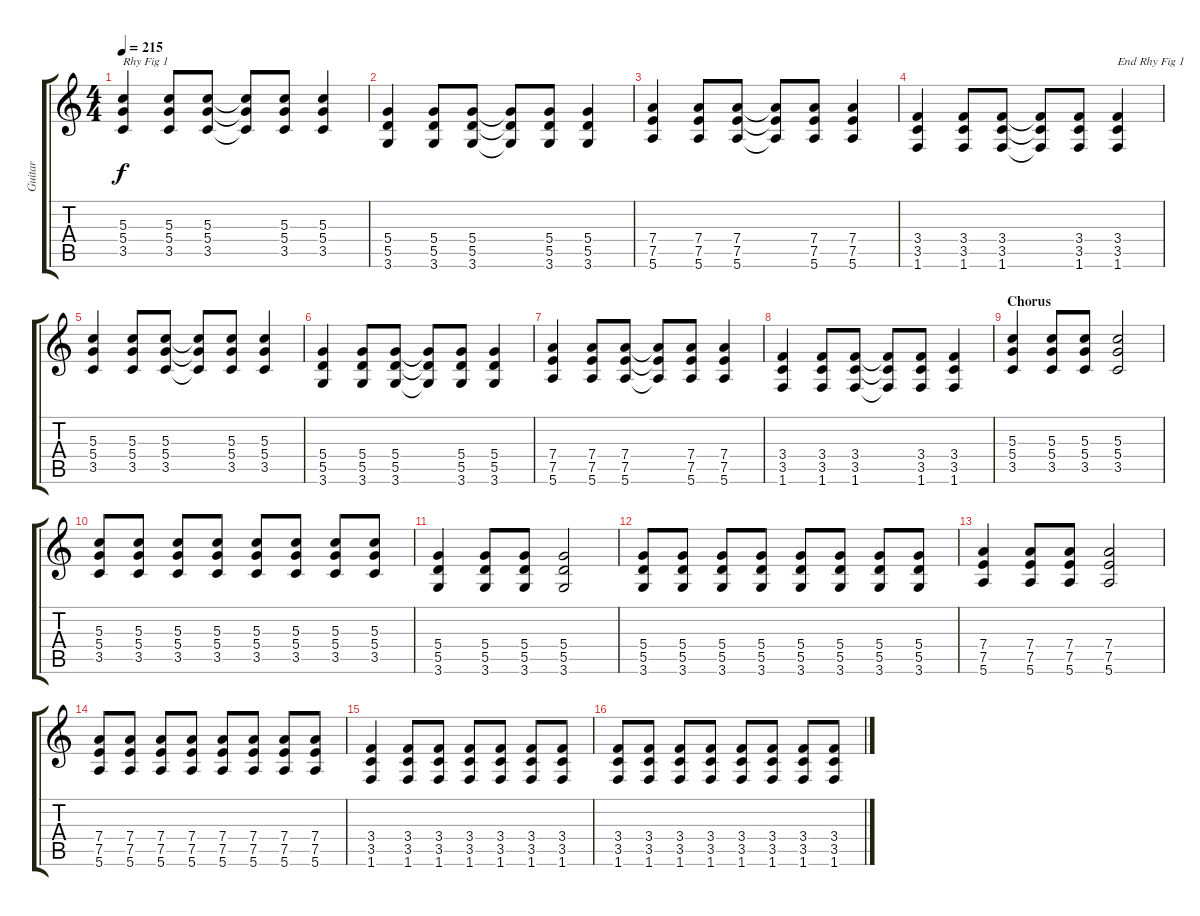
\track ("Guitar" "Guitar") {instrument distortionguitar}
\staff {score tabs}
\tuning (E4 B3 G3 D3 A2 E2) {hide}
\ts (4 4)
\tempo 215
\clef g2
\ks c
(5.3 5.4 3.5).4{txt "Rhy Fig 1" dy f} (5.3 5.4 3.5).8 (5.3 5.4 3.5).8 (5.3{t} 5.4{t} 3.5{t}).8 (5.3 5.4 3.5).8 (5.3 5.4 3.5).4 |
(5.4 5.5 3.6).4 (5.4 5.5 3.6).8 (5.4 5.5 3.6).8 (5.4{t} 5.5{t} 3.6{t}).8 (5.4 5.5 3.6).8 (5.4 5.5 3.6).4 |
(7.4 7.5 5.6).4 (7.4 7.5 5.6).8 (7.4 7.5 5.6).8 (7.4{t} 7.5{t} 5.6{t}).8 (7.4 7.5 5.6).8 (7.4 7.5 5.6).4 |
(3.4 3.5 1.6).4 (3.4 3.5 1.6).8 (3.4 3.5 1.6).8 (3.4{t} 3.5{t} 1.6{t}).8 (3.4 3.5 1.6).8 (3.4 3.5 1.6).4{txt "End Rhy Fig 1"} |
(5.3 5.4 3.5).4 (5.3 5.4 3.5).8 (5.3 5.4 3.5).8 (5.3{t} 5.4{t} 3.5{t}).8 (5.3 5.4 3.5).8 (5.3 5.4 3.5).4 |
(5.4 5.5 3.6).4 (5.4 5.5 3.6).8 (5.4 5.5 3.6).8 (5.4{t} 5.5{t} 3.6{t}).8 (5.4 5.5 3.6).8 (5.4 5.5 3.6).4 |
(7.4 7.5 5.6).4 (7.4 7.5 5.6).8 (7.4 7.5 5.6).8 (7.4{t} 7.5{t} 5.6{t}).8 (7.4 7.5 5.6).8 (7.4 7.5 5.6).4 |
(3.4 3.5 1.6).4 (3.4 3.5 1.6).8 (3.4 3.5 1.6).8 (3.4{t} 3.5{t} 1.6{t}).8 (3.4 3.5 1.6).8 (3.4 3.5 1.6).4 |
\section ("" "Chorus")
(5.3 5.4 3.5).4 (5.3 5.4 3.5).8 (5.3 5.4 3.5).8 (5.3 5.4 3.5).2 |
(5.3 5.4 3.5).8 (5.3 5.4 3.5).8 (5.3 5.4 3.5).8 (5.3 5.4 3.5).8 (5.3 5.4 3.5).8 (5.3 5.4 3.5).8 (5.3 5.4 3.5).8 (5.3 5.4 3.5).8 |
(5.4 5.5 3.6).4 (5.4 5.5 3.6).8 (5.4 5.5 3.6).8 (5.4 5.5 3.6).2 |
(5.4 5.5 3.6).8 (5.4 5.5 3.6).8 (5.4 5.5 3.6).8 (5.4 5.5 3.6).8 (5.4 5.5 3.6).8 (5.4 5.5 3.6).8 (5.4 5.5 3.6).8 (5.4 5.5 3.6).8 |
(7.4 7.5 5.6).4 (7.4 7.5 5.6).8 (7.4 7.5 5.6).8 (7.4 7.5 5.6).2 |
(7.4 7.5 5.6).8 (7.4 7.5 5.6).8 (7.4 7.5 5.6).8 (7.4 7.5 5.6).8 (7.4 7.5 5.6).8 (7.4 7.5 5.6).8 (7.4 7.5 5.6).8 (7.4 7.5 5.6).8 |
(3.4 3.5 1.6).4 (3.4 3.5 1.6).8 (3.4 3.5 1.6).8 (3.4 3.5 1.6).8 (3.4 3.5 1.6).8 (3.4 3.5 1.6).8 (3.4 3.5 1.6).8 |
(3.4 3.5 1.6).8 (3.4 3.5 1.6).8 (3.4 3.5 1.6).8 (3.4 3.5 1.6).8 (3.4 3.5 1.6).8 (3.4 3.5 1.6).8 (3.4 3.5 1.6).8 (3.4 3.5 1.6).8
